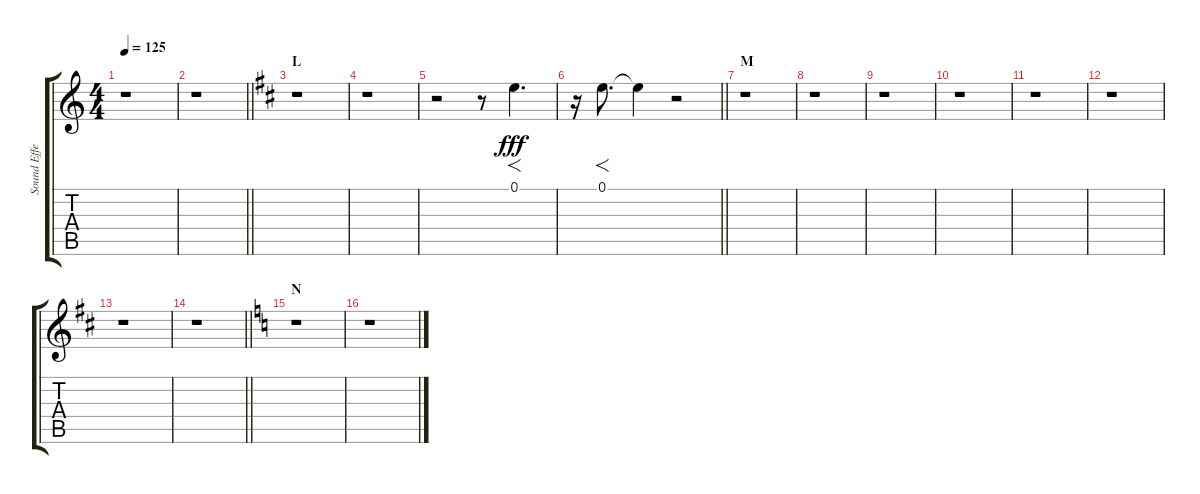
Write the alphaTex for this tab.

\track ("Sound Effect" "Sound Effe") {instrument seashore}
\staff {score tabs}
\tuning (E5 B4 G4 D4 A3 E3) {hide}
\ts (4 4)
\tempo 125
\clef g2
\ks c
r.1{dy fff} |
\barLineRight lightlight
r.1 |
\section ("" "L")
\ks d
r.1 |
r.1 |
r.2 r.8 0.1.4{f d} |
\barLineRight lightlight
r.16 0.1.8{f d} 0.1{t}.4 r.2 |
\section ("" "M")
r.1 |
r.1 |
r.1 |
r.1 |
r.1 |
r.1 |
r.1 |
\barLineRight lightlight
r.1 |
\section ("" "N")
\ks c
r.1 |
r.1
